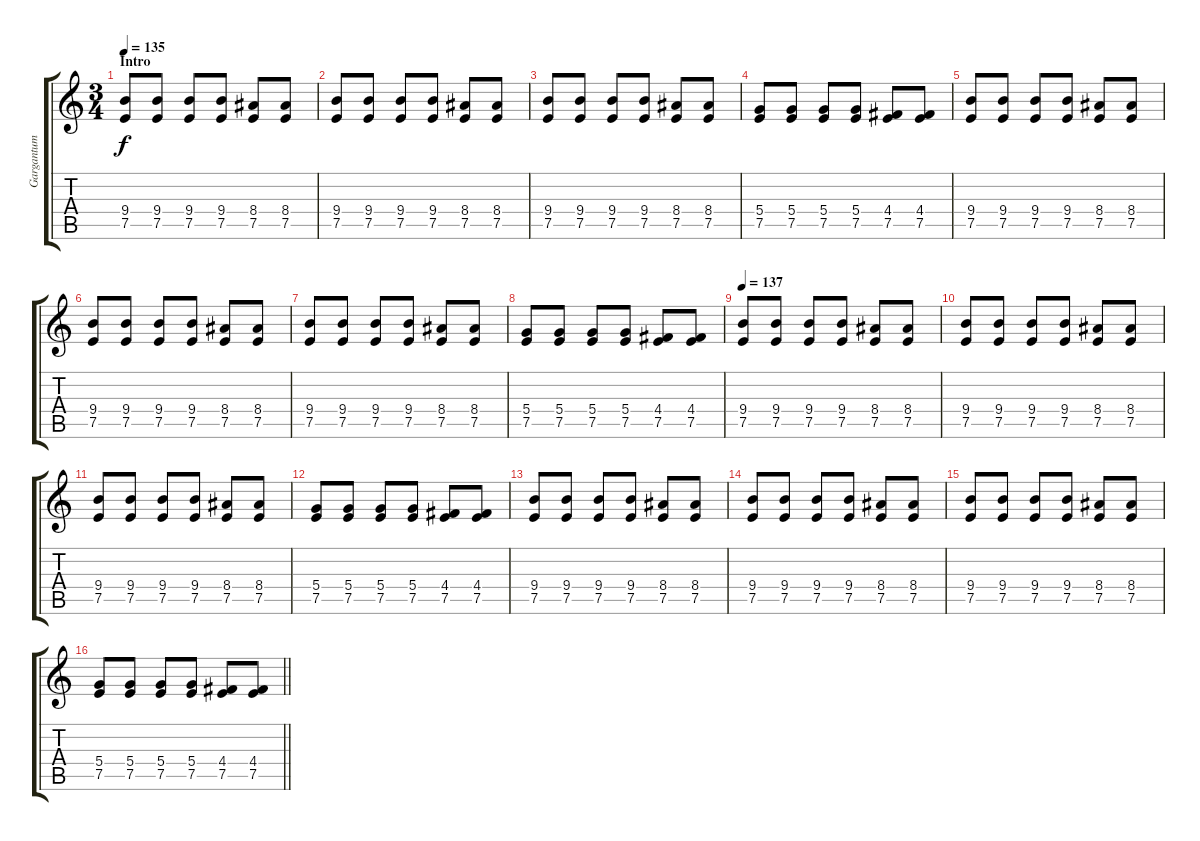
\track ("Gargantum" "Gargantum") {instrument overdrivenguitar}
\staff {score tabs}
\tuning (E4 B3 G3 D3 A2 E2) {hide}
\ts (3 4)
\section ("" "Intro")
\tempo 135
\clef g2
\ks c
(9.4 7.5).8{dy f instrument overdrivenguitar} (9.4 7.5).8 (9.4 7.5).8 (9.4 7.5).8 (8.4 7.5).8 (8.4 7.5).8 |
(9.4 7.5).8 (9.4 7.5).8 (9.4 7.5).8 (9.4 7.5).8 (8.4 7.5).8 (8.4 7.5).8 |
(9.4 7.5).8 (9.4 7.5).8 (9.4 7.5).8 (9.4 7.5).8 (8.4 7.5).8 (8.4 7.5).8 |
(5.4 7.5).8 (5.4 7.5).8 (5.4 7.5).8 (5.4 7.5).8 (4.4 7.5).8 (4.4 7.5).8 |
(9.4 7.5).8 (9.4 7.5).8 (9.4 7.5).8 (9.4 7.5).8 (8.4 7.5).8 (8.4 7.5).8 |
(9.4 7.5).8 (9.4 7.5).8 (9.4 7.5).8 (9.4 7.5).8 (8.4 7.5).8 (8.4 7.5).8 |
(9.4 7.5).8 (9.4 7.5).8 (9.4 7.5).8 (9.4 7.5).8 (8.4 7.5).8 (8.4 7.5).8 |
(5.4 7.5).8 (5.4 7.5).8 (5.4 7.5).8 (5.4 7.5).8 (4.4 7.5).8 (4.4 7.5).8 |
\tempo 137
(9.4 7.5).8 (9.4 7.5).8 (9.4 7.5).8 (9.4 7.5).8 (8.4 7.5).8 (8.4 7.5).8 |
(9.4 7.5).8 (9.4 7.5).8 (9.4 7.5).8 (9.4 7.5).8 (8.4 7.5).8 (8.4 7.5).8 |
(9.4 7.5).8 (9.4 7.5).8 (9.4 7.5).8 (9.4 7.5).8 (8.4 7.5).8 (8.4 7.5).8 |
(5.4 7.5).8 (5.4 7.5).8 (5.4 7.5).8 (5.4 7.5).8 (4.4 7.5).8 (4.4 7.5).8 |
(9.4 7.5).8 (9.4 7.5).8 (9.4 7.5).8 (9.4 7.5).8 (8.4 7.5).8 (8.4 7.5).8 |
(9.4 7.5).8 (9.4 7.5).8 (9.4 7.5).8 (9.4 7.5).8 (8.4 7.5).8 (8.4 7.5).8 |
(9.4 7.5).8 (9.4 7.5).8 (9.4 7.5).8 (9.4 7.5).8 (8.4 7.5).8 (8.4 7.5).8 |
\barLineRight lightlight
(5.4 7.5).8 (5.4 7.5).8 (5.4 7.5).8 (5.4 7.5).8 (4.4 7.5).8 (4.4 7.5).8
